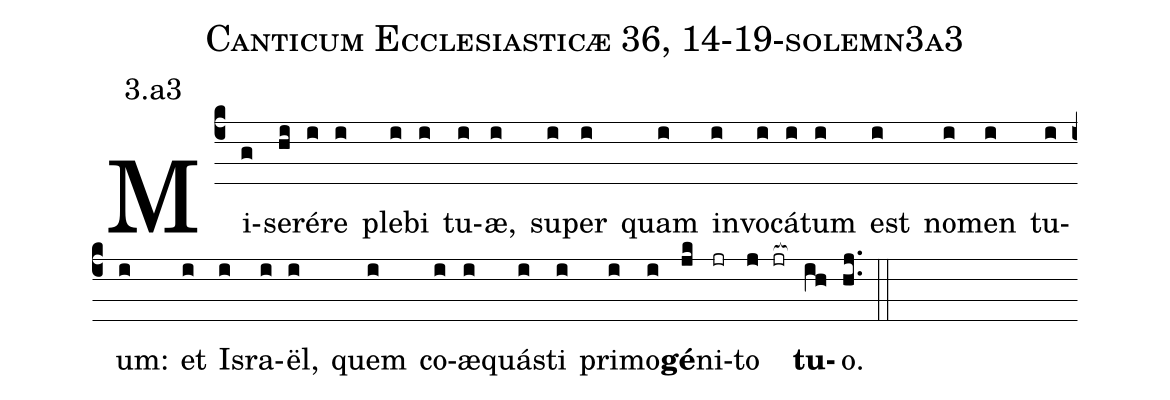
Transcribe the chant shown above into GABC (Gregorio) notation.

name: Canticum Ecclesiasticæ 36, 14-19-solemn3a3;
annotation: 3.a3;
%%
(c4)Mi(g)se(hi)ré(i)re(i) ple(i)bi(i) tu(i)æ,(i) su(i)per(i) quam(i) in(i)vo(i)cá(i)tum(i) est(i) no(i)men(i) tu(i)um:(i) et(i) Is(i)ra(i)ël,(i) quem(i) co(i)æ(i)quá(i)sti(i) pri(i)mo(i)<b>gé</b>(jk)ni(jr)to(j jr[ocb:1{]) <b>tu</b>(ih[ocb:0}])o.(hj..) (::)


%E(i) u(i) o(ji) u(hi) a(h) e.(gh..) (::)
